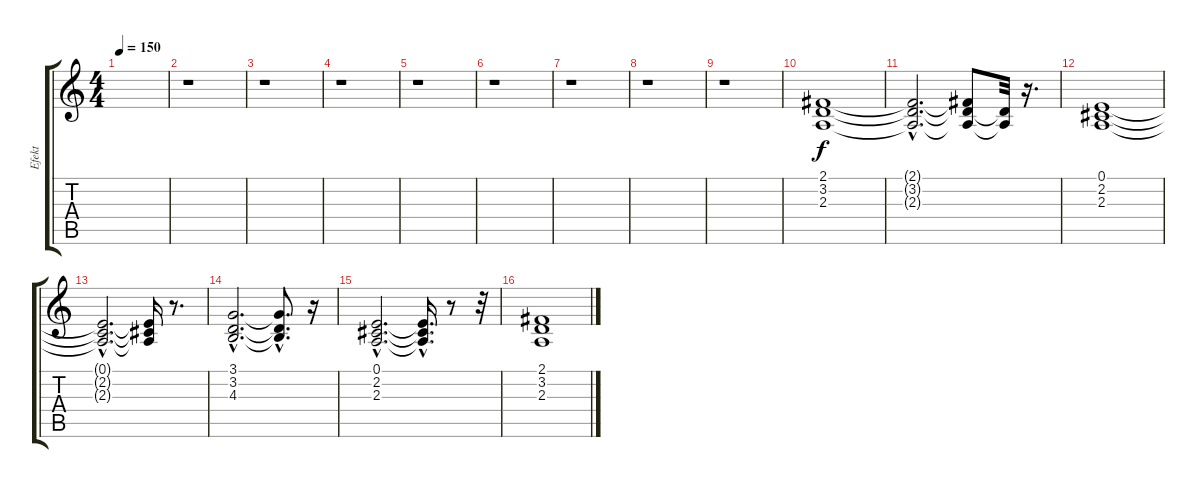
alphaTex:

\track ("Efekt" "Efekt") {instrument fx1rain}
\staff {score tabs}
\tuning (E4 B3 G3 D3 A2 E2) {hide}
\ts (4 4)
\tempo 150
\clef g2
\ks c
|
r.1 |
r.1 |
r.1 |
r.1 |
r.1 |
r.1 |
r.1 |
r.1 |
(2.1 3.2 2.3).1 |
(2.1{hac t} 3.2{hac t} 2.3{hac t}).2{d} (2.1{t} 3.2{t} 2.3{t}).8 (3.2{t} 2.3{t}).32 r.16{d} |
(0.1 2.2 2.3).1 |
(0.1{hac t} 2.2{hac t} 2.3{hac t}).2{d} (0.1{t} 2.2{t} 2.3{t}).16 r.8{d} |
(3.1{hac} 3.2{hac} 4.3{hac}).2{d} (3.1{hac t} 3.2{hac t} 4.3{t}).8{d} r.16 |
(0.1{hac} 2.2{hac} 2.3{hac}).2{d} (0.1{hac t} 2.2{t} 2.3{hac t}).16{d} r.8 r.32 |
(2.1 3.2 2.3).1
